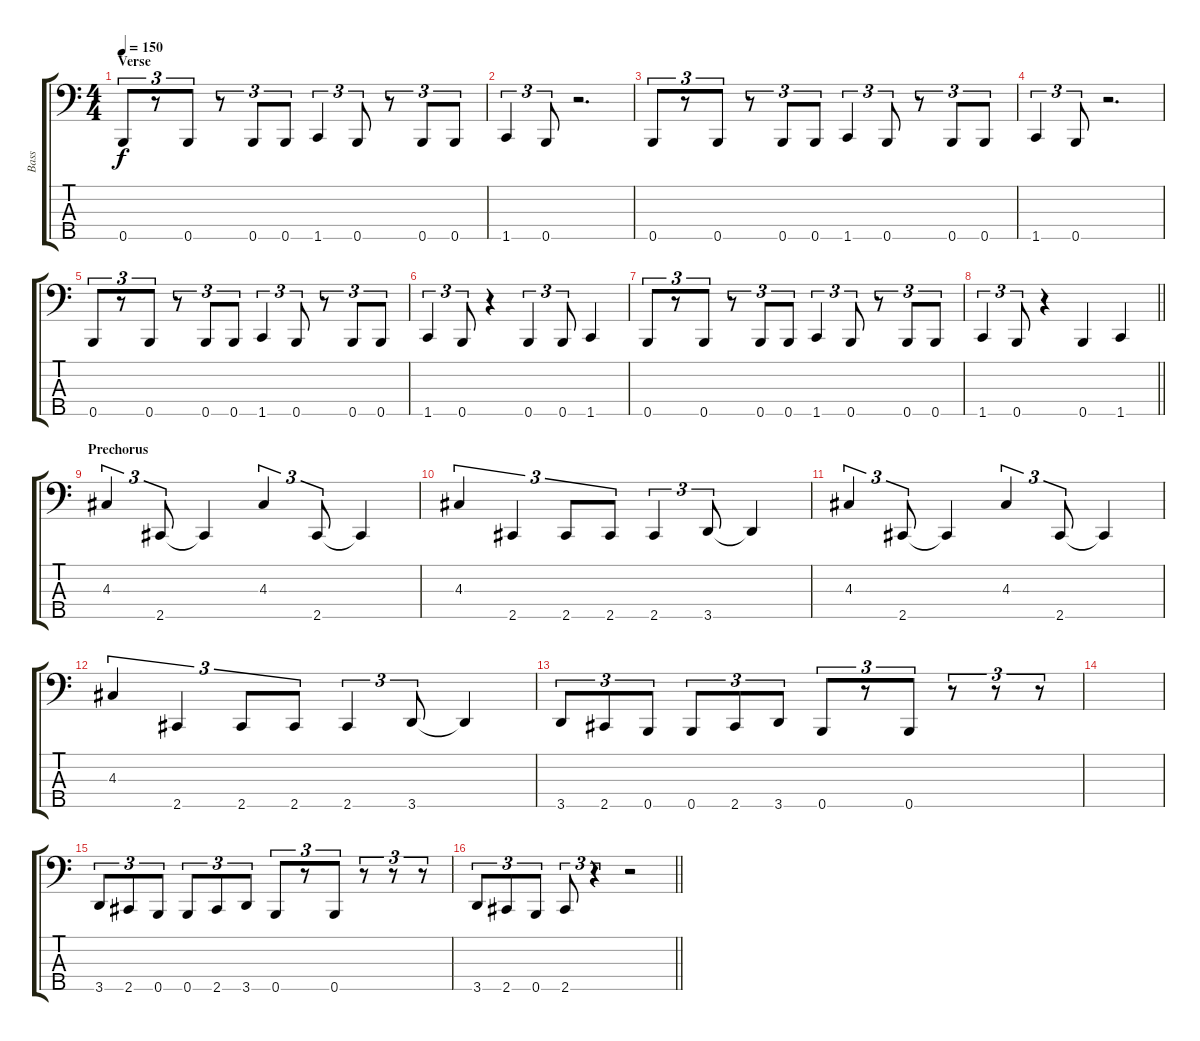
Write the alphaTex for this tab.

\track ("Bass" "Bass") {instrument electricbassfinger}
\staff {score tabs}
\tuning (G2 D2 A1 E1 B0) {hide}
\ts (4 4)
\section ("" "Verse")
\tempo 150
\clef f4
\ks c
0.5.8{tu (3 2) dy f} r.8{tu (3 2)} 0.5.8{tu (3 2)} r.8{tu (3 2)} 0.5.8{tu (3 2)} 0.5.8{tu (3 2)} 1.5.4{tu (3 2)} 0.5.8{tu (3 2)} r.8{tu (3 2)} 0.5.8{tu (3 2)} 0.5.8{tu (3 2)} |
1.5.4{tu (3 2)} 0.5.8{tu (3 2)} r.2{d} |
0.5.8{tu (3 2)} r.8{tu (3 2)} 0.5.8{tu (3 2)} r.8{tu (3 2)} 0.5.8{tu (3 2)} 0.5.8{tu (3 2)} 1.5.4{tu (3 2)} 0.5.8{tu (3 2)} r.8{tu (3 2)} 0.5.8{tu (3 2)} 0.5.8{tu (3 2)} |
1.5.4{tu (3 2)} 0.5.8{tu (3 2)} r.2{d} |
0.5.8{tu (3 2)} r.8{tu (3 2)} 0.5.8{tu (3 2)} r.8{tu (3 2)} 0.5.8{tu (3 2)} 0.5.8{tu (3 2)} 1.5.4{tu (3 2)} 0.5.8{tu (3 2)} r.8{tu (3 2)} 0.5.8{tu (3 2)} 0.5.8{tu (3 2)} |
1.5.4{tu (3 2)} 0.5.8{tu (3 2)} r.4 0.5.4{tu (3 2)} 0.5.8{tu (3 2)} 1.5.4 |
0.5.8{tu (3 2)} r.8{tu (3 2)} 0.5.8{tu (3 2)} r.8{tu (3 2)} 0.5.8{tu (3 2)} 0.5.8{tu (3 2)} 1.5.4{tu (3 2)} 0.5.8{tu (3 2)} r.8{tu (3 2)} 0.5.8{tu (3 2)} 0.5.8{tu (3 2)} |
\barLineRight lightlight
1.5.4{tu (3 2)} 0.5.8{tu (3 2)} r.4 0.5.4 1.5.4 |
\section ("" "Prechorus")
4.3.4{tu (3 2)} 2.5.8{tu (3 2)} 2.5{t}.4 4.3.4{tu (3 2)} 2.5.8{tu (3 2)} 2.5{t}.4 |
4.3.4{tu (3 2)} 2.5.4{tu (3 2)} 2.5.8{tu (3 2)} 2.5.8{tu (3 2)} 2.5.4{tu (3 2)} 3.5.8{tu (3 2)} 3.5{t}.4 |
4.3.4{tu (3 2)} 2.5.8{tu (3 2)} 2.5{t}.4 4.3.4{tu (3 2)} 2.5.8{tu (3 2)} 2.5{t}.4 |
4.3.4{tu (3 2)} 2.5.4{tu (3 2)} 2.5.8{tu (3 2)} 2.5.8{tu (3 2)} 2.5.4{tu (3 2)} 3.5.8{tu (3 2)} 3.5{t}.4 |
3.5.8{tu (3 2)} 2.5.8{tu (3 2)} 0.5.8{tu (3 2)} 0.5.8{tu (3 2)} 2.5.8{tu (3 2)} 3.5.8{tu (3 2)} 0.5.8{tu (3 2)} r.8{tu (3 2)} 0.5.8{tu (3 2)} r.8{tu (3 2)} r.8{tu (3 2)} r.8{tu (3 2)} |
|
3.5.8{tu (3 2)} 2.5.8{tu (3 2)} 0.5.8{tu (3 2)} 0.5.8{tu (3 2)} 2.5.8{tu (3 2)} 3.5.8{tu (3 2)} 0.5.8{tu (3 2)} r.8{tu (3 2)} 0.5.8{tu (3 2)} r.8{tu (3 2)} r.8{tu (3 2)} r.8{tu (3 2)} |
\barLineRight lightlight
3.5.8{tu (3 2)} 2.5.8{tu (3 2)} 0.5.8{tu (3 2)} 2.5.8{tu (3 2)} r.4{tu (3 2)} r.2
